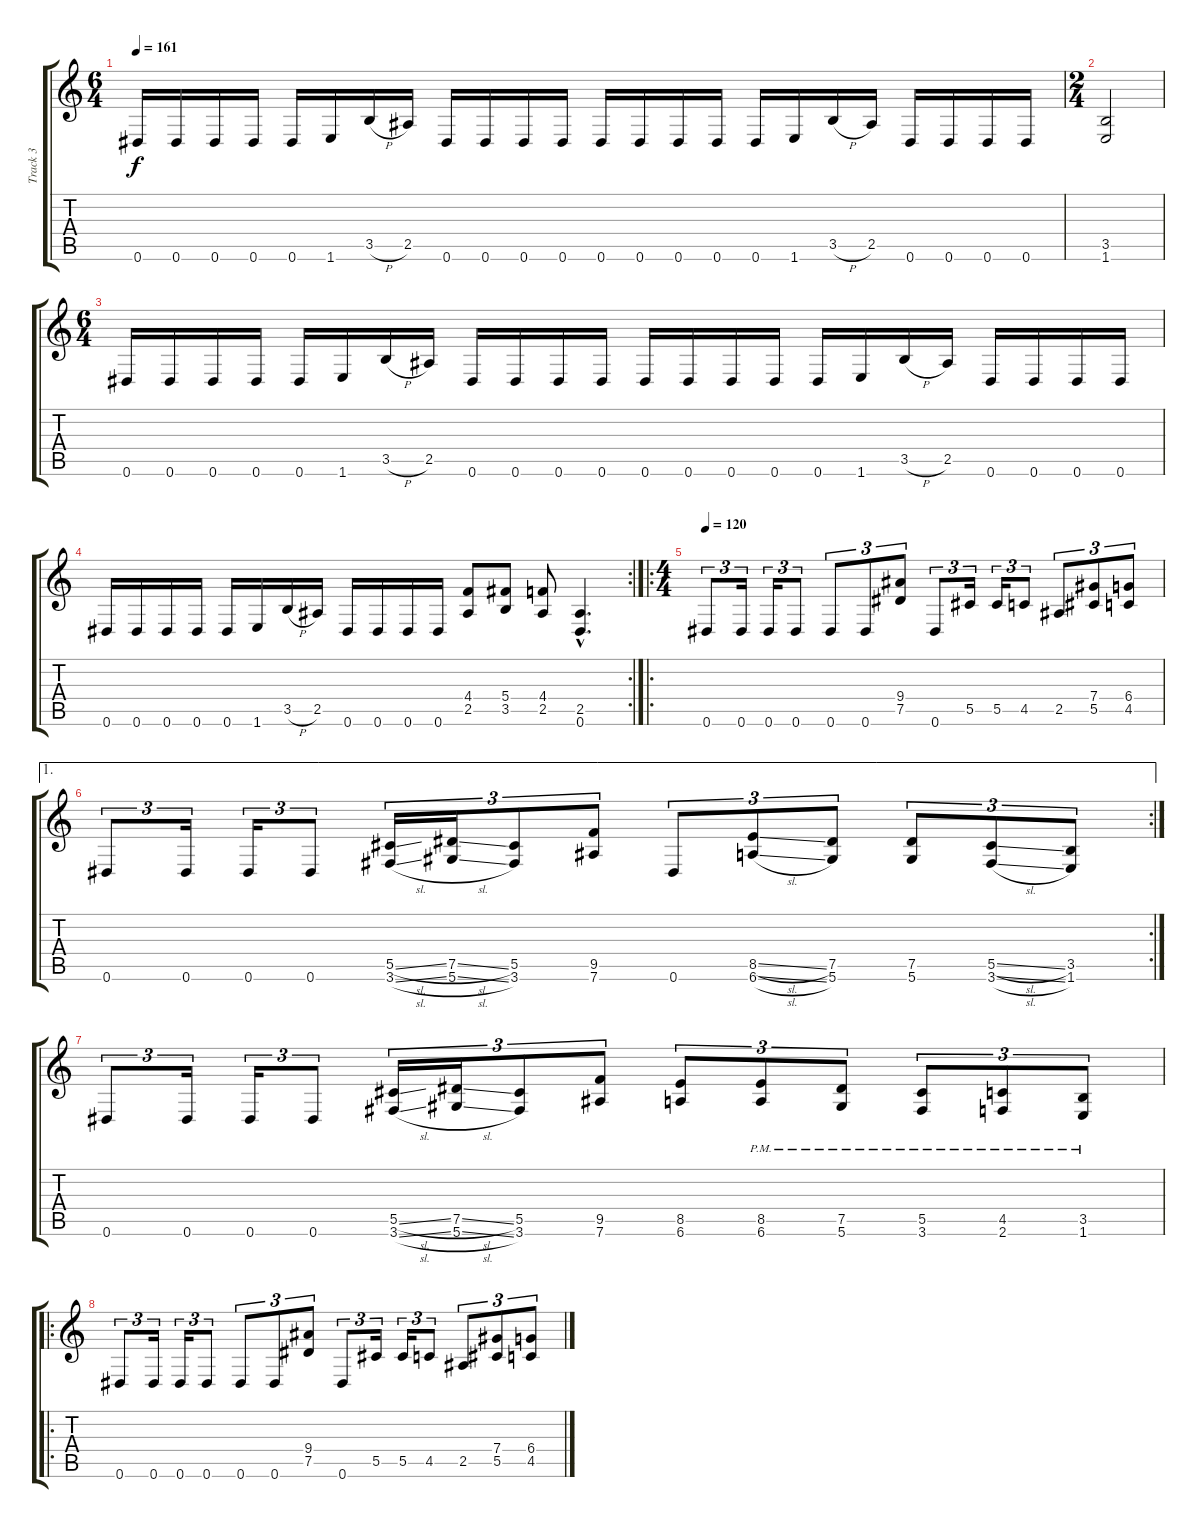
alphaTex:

\track ("Track 3" "Track 3") {instrument overdrivenguitar}
\staff {score tabs}
\tuning (Eb4 Bb3 Gb3 Db3 Ab2 Eb2) {hide}
\ts (6 4)
\tempo 161
\clef g2
\ks c
0.6.16{dy f} 0.6.16 0.6.16 0.6.16 0.6.16 1.6.16 3.5{h}.16 2.5.16 0.6.16 0.6.16 0.6.16 0.6.16 0.6.16 0.6.16 0.6.16 0.6.16 0.6.16 1.6.16 3.5{h}.16 2.5.16 0.6.16 0.6.16 0.6.16 0.6.16 |
\ts (2 4)
(3.5 1.6).2 |
\ts (6 4)
0.6.16 0.6.16 0.6.16 0.6.16 0.6.16 1.6.16 3.5{h}.16 2.5.16 0.6.16 0.6.16 0.6.16 0.6.16 0.6.16 0.6.16 0.6.16 0.6.16 0.6.16 1.6.16 3.5{h}.16 2.5.16 0.6.16 0.6.16 0.6.16 0.6.16 |
\rc 2
0.6.16 0.6.16 0.6.16 0.6.16 0.6.16 1.6.16 3.5{h}.16 2.5.16 0.6.16 0.6.16 0.6.16 0.6.16 (4.4 2.5).8 (5.4 3.5).8 (4.4 2.5).8 (2.5{hac} 0.6{hac}).4{d} |
\ro
\ts (4 4)
\tempo 120
0.6.8{tu (3 2)} 0.6.16{tu (3 2)} 0.6.16{tu (3 2)} 0.6.8{tu (3 2)} 0.6.8{tu (3 2)} 0.6.8{tu (3 2)} (9.4 7.5).8{tu (3 2)} 0.6.8{tu (3 2)} 5.5.16{tu (3 2)} 5.5.16{tu (3 2)} 4.5.8{tu (3 2)} 2.5.8{tu (3 2)} (7.4 5.5).8{tu (3 2)} (6.4 4.5).8{tu (3 2)} |
\ae 1
\rc 2
0.6.8{tu (3 2)} 0.6.16{tu (3 2)} 0.6.16{tu (3 2)} 0.6.8{tu (3 2)} (5.5{sl} 3.6{sl}).16{tu (3 2)} (7.5{sl} 5.6{sl}).16{tu (3 2)} (5.5 3.6).8{tu (3 2)} (9.5 7.6).8{tu (3 2)} 0.6.8{tu (3 2)} (8.5{sl} 6.6{sl}).8{tu (3 2)} (7.5 5.6).8{tu (3 2)} (7.5 5.6).8{tu (3 2)} (5.5{sl} 3.6{sl}).8{tu (3 2)} (3.5 1.6).8{tu (3 2)} |
0.6.8{tu (3 2)} 0.6.16{tu (3 2)} 0.6.16{tu (3 2)} 0.6.8{tu (3 2)} (5.5{sl} 3.6{sl}).16{tu (3 2)} (7.5{sl} 5.6{sl}).16{tu (3 2)} (5.5 3.6).8{tu (3 2)} (9.5 7.6).8{tu (3 2)} (8.5 6.6).8{tu (3 2)} (8.5{pm} 6.6{pm}).8{tu (3 2)} (7.5{pm} 5.6{pm}).8{tu (3 2)} (5.5{pm} 3.6{pm}).8{tu (3 2)} (4.5{pm} 2.6{pm}).8{tu (3 2)} (3.5{pm} 1.6{pm}).8{tu (3 2)} |
\ro
0.6.8{tu (3 2)} 0.6.16{tu (3 2)} 0.6.16{tu (3 2)} 0.6.8{tu (3 2)} 0.6.8{tu (3 2)} 0.6.8{tu (3 2)} (9.4 7.5).8{tu (3 2)} 0.6.8{tu (3 2)} 5.5.16{tu (3 2)} 5.5.16{tu (3 2)} 4.5.8{tu (3 2)} 2.5.8{tu (3 2)} (7.4 5.5).8{tu (3 2)} (6.4 4.5).8{tu (3 2)}
